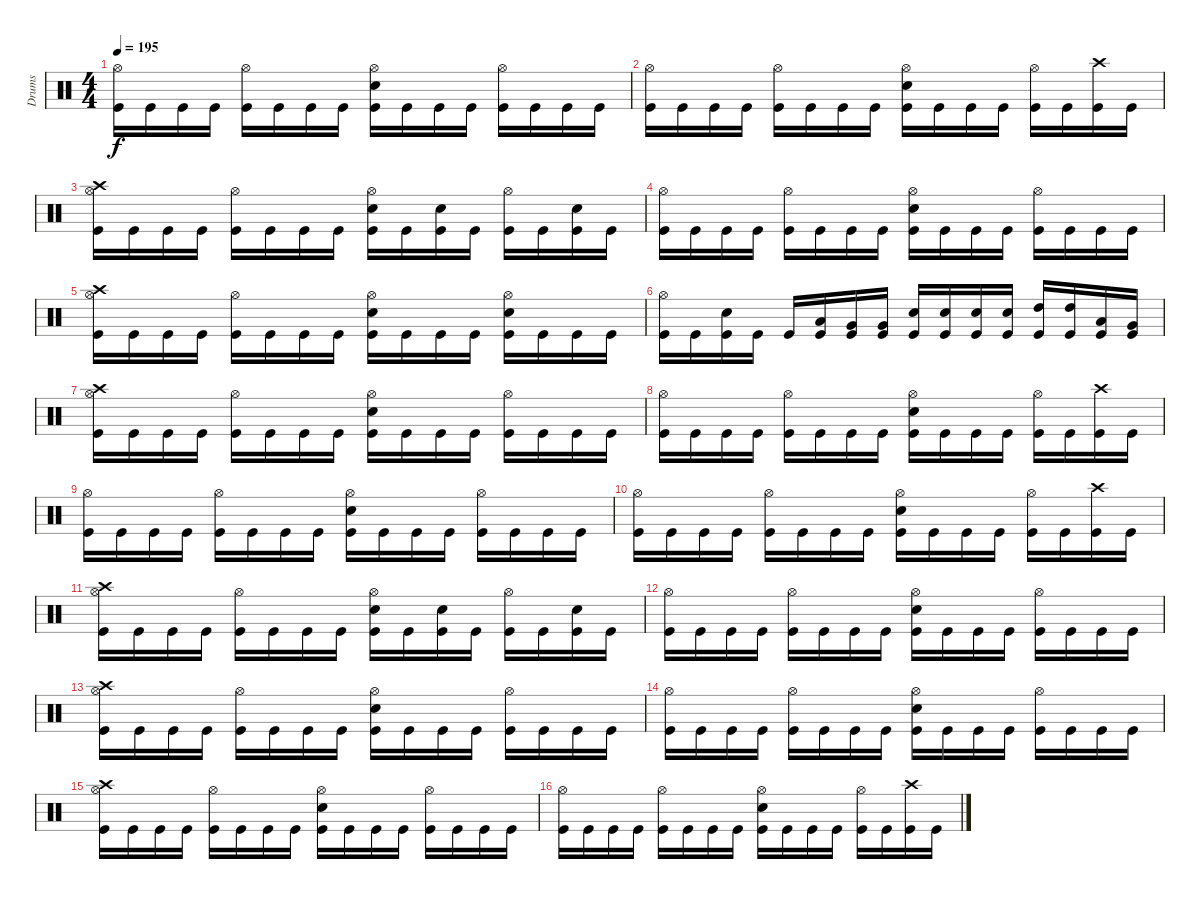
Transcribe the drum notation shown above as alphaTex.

\track ("Drums" "Drums") {instrument percussion}
\staff {score}
\articulation defaults
\ts (4 4)
\tempo 195
\clef neutral
\ks c
("Hi-Hat (open)" "Kick (hit)").16{dy f} "Kick (hit)".16 "Kick (hit)".16 "Kick (hit)".16 ("Hi-Hat (open)" "Kick (hit)").16 "Kick (hit)".16 "Kick (hit)".16 "Kick (hit)".16 ("Hi-Hat (open)" "Electric Snare (hit)" "Kick (hit)").16 "Kick (hit)".16 "Kick (hit)".16 "Kick (hit)".16 ("Hi-Hat (open)" "Kick (hit)").16 "Kick (hit)".16 "Kick (hit)".16 "Kick (hit)".16 |
("Hi-Hat (open)" "Kick (hit)").16 "Kick (hit)".16 "Kick (hit)".16 "Kick (hit)".16 ("Hi-Hat (open)" "Kick (hit)").16 "Kick (hit)".16 "Kick (hit)".16 "Kick (hit)".16 ("Hi-Hat (open)" "Electric Snare (hit)" "Kick (hit)").16 "Kick (hit)".16 "Kick (hit)".16 "Kick (hit)".16 ("Hi-Hat (open)" "Kick (hit)").16 "Kick (hit)".16 ("Crash high (hit)" "Kick (hit)").16 "Kick (hit)".16 |
("Crash high (hit)" "Hi-Hat (open)" "Kick (hit)").16 "Kick (hit)".16 "Kick (hit)".16 "Kick (hit)".16 ("Hi-Hat (open)" "Kick (hit)").16 "Kick (hit)".16 "Kick (hit)".16 "Kick (hit)".16 ("Hi-Hat (open)" "Electric Snare (hit)" "Kick (hit)").16 "Kick (hit)".16 ("Electric Snare (hit)" "Kick (hit)").16 "Kick (hit)".16 ("Hi-Hat (open)" "Kick (hit)").16 "Kick (hit)".16 ("Electric Snare (hit)" "Kick (hit)").16 "Kick (hit)".16 |
("Hi-Hat (open)" "Kick (hit)").16 "Kick (hit)".16 "Kick (hit)".16 "Kick (hit)".16 ("Hi-Hat (open)" "Kick (hit)").16 "Kick (hit)".16 "Kick (hit)".16 "Kick (hit)".16 ("Hi-Hat (open)" "Electric Snare (hit)" "Kick (hit)").16 "Kick (hit)".16 "Kick (hit)".16 "Kick (hit)".16 ("Hi-Hat (open)" "Kick (hit)").16 "Kick (hit)".16 "Kick (hit)".16 "Kick (hit)".16 |
("Crash high (hit)" "Hi-Hat (open)" "Kick (hit)").16 "Kick (hit)".16 "Kick (hit)".16 "Kick (hit)".16 ("Hi-Hat (open)" "Kick (hit)").16 "Kick (hit)".16 "Kick (hit)".16 "Kick (hit)".16 ("Hi-Hat (open)" "Electric Snare (hit)" "Kick (hit)").16 "Kick (hit)".16 "Kick (hit)".16 "Kick (hit)".16 ("Hi-Hat (open)" "Electric Snare (hit)" "Kick (hit)").16 "Kick (hit)".16 "Kick (hit)".16 "Kick (hit)".16 |
("Hi-Hat (open)" "Kick (hit)").16 "Kick (hit)".16 ("Electric Snare (hit)" "Kick (hit)").16 "Kick (hit)".16 "Kick (hit)".16 ("Low Tom (hit)" "Kick (hit)").16 ("Very Low Tom (hit)" "Kick (hit)").16 ("Very Low Tom (hit)" "Kick (hit)").16 ("Electric Snare (hit)" "Kick (hit)").16 ("Electric Snare (hit)" "Kick (hit)").16 ("Electric Snare (hit)" "Kick (hit)").16 ("Electric Snare (hit)" "Kick (hit)").16 ("High Tom (hit)" "Kick (hit)").16 ("High Tom (hit)" "Kick (hit)").16 ("Low Tom (hit)" "Kick (hit)").16 ("Very Low Tom (hit)" "Kick (hit)").16 |
("Crash high (hit)" "Hi-Hat (open)" "Kick (hit)").16 "Kick (hit)".16 "Kick (hit)".16 "Kick (hit)".16 ("Hi-Hat (open)" "Kick (hit)").16 "Kick (hit)".16 "Kick (hit)".16 "Kick (hit)".16 ("Hi-Hat (open)" "Electric Snare (hit)" "Kick (hit)").16 "Kick (hit)".16 "Kick (hit)".16 "Kick (hit)".16 ("Hi-Hat (open)" "Kick (hit)").16 "Kick (hit)".16 "Kick (hit)".16 "Kick (hit)".16 |
("Hi-Hat (open)" "Kick (hit)").16 "Kick (hit)".16 "Kick (hit)".16 "Kick (hit)".16 ("Hi-Hat (open)" "Kick (hit)").16 "Kick (hit)".16 "Kick (hit)".16 "Kick (hit)".16 ("Hi-Hat (open)" "Electric Snare (hit)" "Kick (hit)").16 "Kick (hit)".16 "Kick (hit)".16 "Kick (hit)".16 ("Hi-Hat (open)" "Kick (hit)").16 "Kick (hit)".16 ("Crash high (hit)" "Kick (hit)").16 "Kick (hit)".16 |
("Hi-Hat (open)" "Kick (hit)").16 "Kick (hit)".16 "Kick (hit)".16 "Kick (hit)".16 ("Hi-Hat (open)" "Kick (hit)").16 "Kick (hit)".16 "Kick (hit)".16 "Kick (hit)".16 ("Hi-Hat (open)" "Electric Snare (hit)" "Kick (hit)").16 "Kick (hit)".16 "Kick (hit)".16 "Kick (hit)".16 ("Hi-Hat (open)" "Kick (hit)").16 "Kick (hit)".16 "Kick (hit)".16 "Kick (hit)".16 |
("Hi-Hat (open)" "Kick (hit)").16 "Kick (hit)".16 "Kick (hit)".16 "Kick (hit)".16 ("Hi-Hat (open)" "Kick (hit)").16 "Kick (hit)".16 "Kick (hit)".16 "Kick (hit)".16 ("Hi-Hat (open)" "Electric Snare (hit)" "Kick (hit)").16 "Kick (hit)".16 "Kick (hit)".16 "Kick (hit)".16 ("Hi-Hat (open)" "Kick (hit)").16 "Kick (hit)".16 ("Crash high (hit)" "Kick (hit)").16 "Kick (hit)".16 |
("Crash high (hit)" "Hi-Hat (open)" "Kick (hit)").16 "Kick (hit)".16 "Kick (hit)".16 "Kick (hit)".16 ("Hi-Hat (open)" "Kick (hit)").16 "Kick (hit)".16 "Kick (hit)".16 "Kick (hit)".16 ("Hi-Hat (open)" "Electric Snare (hit)" "Kick (hit)").16 "Kick (hit)".16 ("Electric Snare (hit)" "Kick (hit)").16 "Kick (hit)".16 ("Hi-Hat (open)" "Kick (hit)").16 "Kick (hit)".16 ("Electric Snare (hit)" "Kick (hit)").16 "Kick (hit)".16 |
("Hi-Hat (open)" "Kick (hit)").16 "Kick (hit)".16 "Kick (hit)".16 "Kick (hit)".16 ("Hi-Hat (open)" "Kick (hit)").16 "Kick (hit)".16 "Kick (hit)".16 "Kick (hit)".16 ("Hi-Hat (open)" "Electric Snare (hit)" "Kick (hit)").16 "Kick (hit)".16 "Kick (hit)".16 "Kick (hit)".16 ("Hi-Hat (open)" "Kick (hit)").16 "Kick (hit)".16 "Kick (hit)".16 "Kick (hit)".16 |
("Crash high (hit)" "Hi-Hat (open)" "Kick (hit)").16 "Kick (hit)".16 "Kick (hit)".16 "Kick (hit)".16 ("Hi-Hat (open)" "Kick (hit)").16 "Kick (hit)".16 "Kick (hit)".16 "Kick (hit)".16 ("Hi-Hat (open)" "Electric Snare (hit)" "Kick (hit)").16 "Kick (hit)".16 "Kick (hit)".16 "Kick (hit)".16 ("Hi-Hat (open)" "Kick (hit)").16 "Kick (hit)".16 "Kick (hit)".16 "Kick (hit)".16 |
("Hi-Hat (open)" "Kick (hit)").16 "Kick (hit)".16 "Kick (hit)".16 "Kick (hit)".16 ("Hi-Hat (open)" "Kick (hit)").16 "Kick (hit)".16 "Kick (hit)".16 "Kick (hit)".16 ("Hi-Hat (open)" "Electric Snare (hit)" "Kick (hit)").16 "Kick (hit)".16 "Kick (hit)".16 "Kick (hit)".16 ("Hi-Hat (open)" "Kick (hit)").16 "Kick (hit)".16 "Kick (hit)".16 "Kick (hit)".16 |
("Crash high (hit)" "Hi-Hat (open)" "Kick (hit)").16 "Kick (hit)".16 "Kick (hit)".16 "Kick (hit)".16 ("Hi-Hat (open)" "Kick (hit)").16 "Kick (hit)".16 "Kick (hit)".16 "Kick (hit)".16 ("Hi-Hat (open)" "Electric Snare (hit)" "Kick (hit)").16 "Kick (hit)".16 "Kick (hit)".16 "Kick (hit)".16 ("Hi-Hat (open)" "Kick (hit)").16 "Kick (hit)".16 "Kick (hit)".16 "Kick (hit)".16 |
("Hi-Hat (open)" "Kick (hit)").16 "Kick (hit)".16 "Kick (hit)".16 "Kick (hit)".16 ("Hi-Hat (open)" "Kick (hit)").16 "Kick (hit)".16 "Kick (hit)".16 "Kick (hit)".16 ("Hi-Hat (open)" "Electric Snare (hit)" "Kick (hit)").16 "Kick (hit)".16 "Kick (hit)".16 "Kick (hit)".16 ("Hi-Hat (open)" "Kick (hit)").16 "Kick (hit)".16 ("Crash high (hit)" "Kick (hit)").16 "Kick (hit)".16
